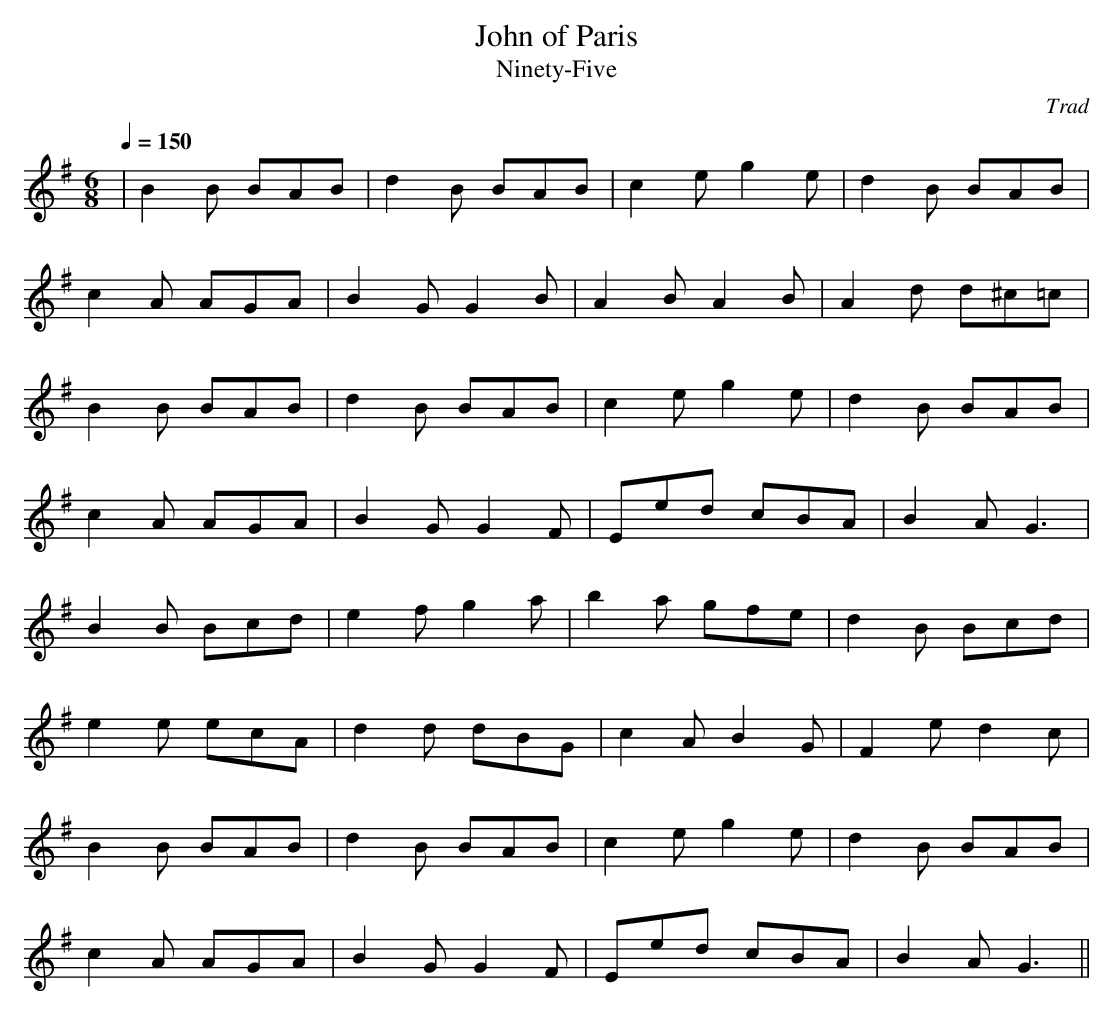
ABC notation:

X:1
T:John of Paris
T:Ninety-Five
M:6/8
L:1/8
Q:1/4=150
C:Trad
K:G
|B2 B BAB | d2 B BAB |c2 e g2 e |d2 B BAB|
c2 A AGA |B2 G G2 B | A2 B A2 B | A2 d d^c=c |
B2 B BAB |d2 B BAB | c2 e g2 e| d2 B BAB |
c2 A AGA | B2 G G2 F|Eed cBA | B2 A G3 |
B2 B Bcd | e2 f g2 a | b2 a gfe|d2 B Bcd |
e2 e ecA | d2 d dBG| c2 A B2 G | F2 e d2 c |
B2 B BAB | d2 B BAB | c2 e g2 e | d2 B BAB |
c2 A AGA | B2 G G2 F | Eed cBA | B2 A G3||
